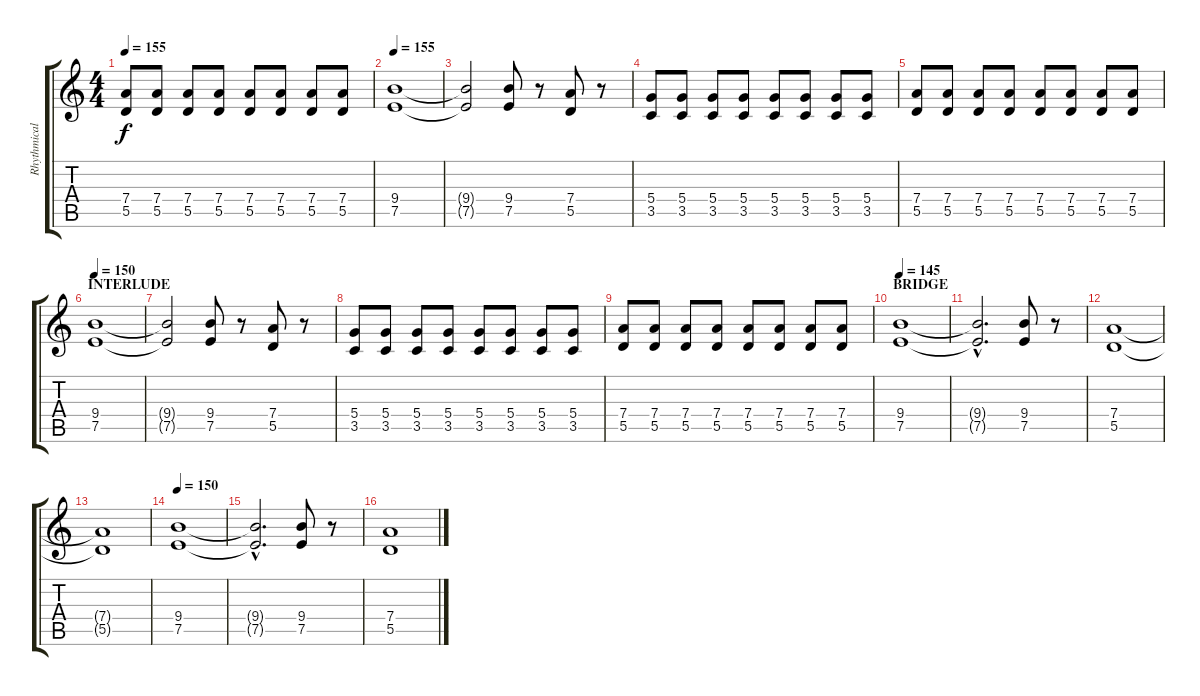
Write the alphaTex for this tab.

\track ("Rhythmical Guitar" "Rhythmical") {instrument distortionguitar}
\staff {score tabs}
\tuning (E4 B3 G3 D3 A2 E2) {hide}
\ts (4 4)
\tempo 155
\clef g2
\ks c
(7.4 5.5).8{dy f} (7.4 5.5).8 (7.4 5.5).8 (7.4 5.5).8 (7.4 5.5).8 (7.4 5.5).8 (7.4 5.5).8 (7.4 5.5).8 |
\tempo 155
(9.4 7.5).1{volume 14} |
(9.4{t} 7.5{t}).2 (9.4 7.5).8 r.8 (7.4 5.5).8 r.8 |
(5.4 3.5).8 (5.4 3.5).8 (5.4 3.5).8 (5.4 3.5).8 (5.4 3.5).8 (5.4 3.5).8 (5.4 3.5).8 (5.4 3.5).8 |
(7.4 5.5).8 (7.4 5.5).8 (7.4 5.5).8 (7.4 5.5).8 (7.4 5.5).8 (7.4 5.5).8 (7.4 5.5).8 (7.4 5.5).8 |
\section ("" "INTERLUDE")
\tempo 150
(9.4 7.5).1 |
(9.4{t} 7.5{t}).2 (9.4 7.5).8 r.8 (7.4 5.5).8 r.8 |
(5.4 3.5).8 (5.4 3.5).8 (5.4 3.5).8 (5.4 3.5).8 (5.4 3.5).8 (5.4 3.5).8 (5.4 3.5).8 (5.4 3.5).8 |
(7.4 5.5).8 (7.4 5.5).8 (7.4 5.5).8 (7.4 5.5).8 (7.4 5.5).8 (7.4 5.5).8 (7.4 5.5).8 (7.4 5.5).8 |
\section ("" "BRIDGE")
\tempo 150
\tempo 145
(9.4 7.5).1 |
(9.4{hac t} 7.5{hac t}).2{d} (9.4 7.5).8 r.8 |
(7.4 5.5).1 |
(7.4{t} 5.5{t}).1 |
\tempo 150
(9.4 7.5).1 |
(9.4{hac t} 7.5{hac t}).2{d} (9.4 7.5).8 r.8 |
(7.4 5.5).1
